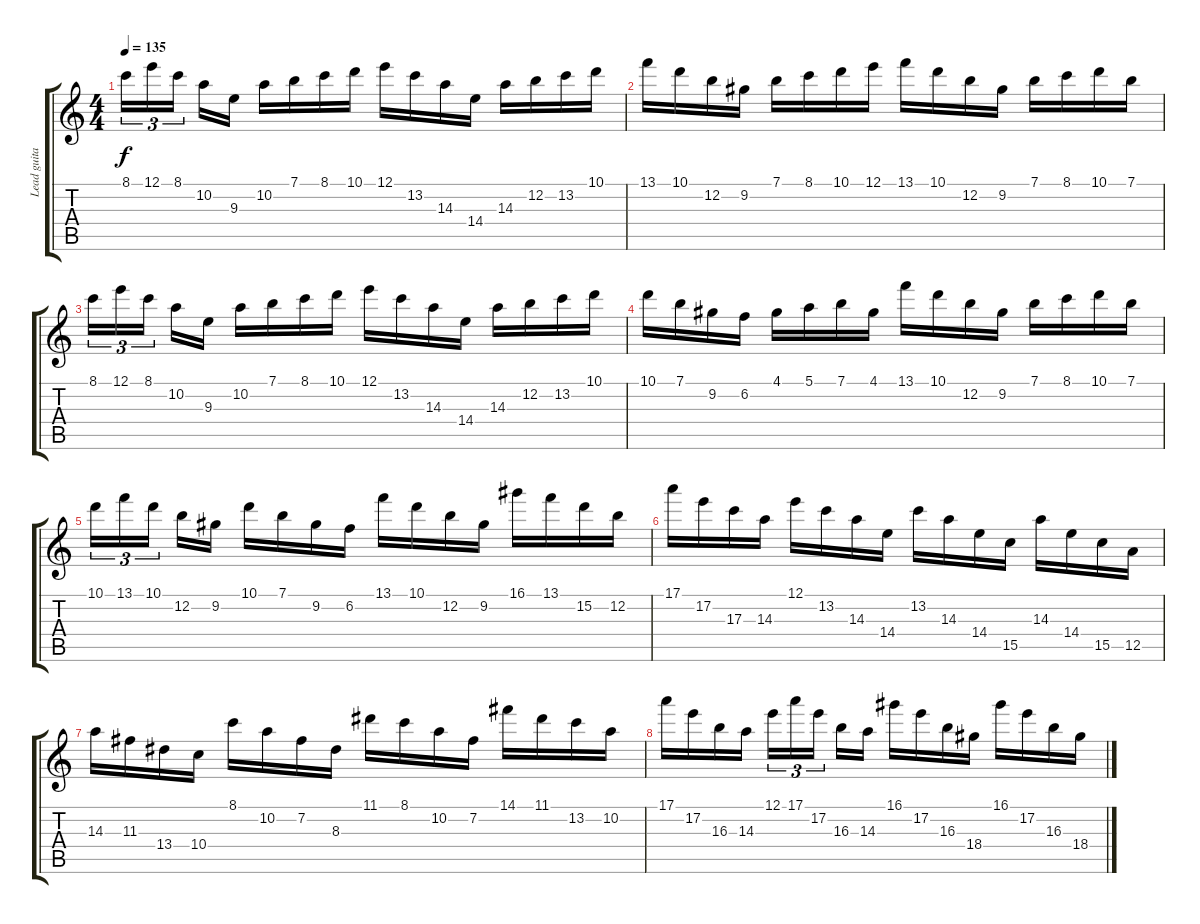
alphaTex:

\track ("Lead guitar" "Lead guita") {instrument distortionguitar}
\staff {score tabs}
\tuning (E4 B3 G3 D3 A2 E2) {hide}
\ts (4 4)
\tempo 135
\clef g2
\ks c
8.1.16{tu (3 2) dy f} 12.1.16{tu (3 2)} 8.1.16{tu (3 2)} 10.2.16 9.3.16 10.2.16 7.1.16 8.1.16 10.1.16 12.1.16 13.2.16 14.3.16 14.4.16 14.3.16 12.2.16 13.2.16 10.1.16 |
13.1.16 10.1.16 12.2.16 9.2.16 7.1.16 8.1.16 10.1.16 12.1.16 13.1.16 10.1.16 12.2.16 9.2.16 7.1.16 8.1.16 10.1.16 7.1.16 |
8.1.16{tu (3 2)} 12.1.16{tu (3 2)} 8.1.16{tu (3 2)} 10.2.16 9.3.16 10.2.16 7.1.16 8.1.16 10.1.16 12.1.16 13.2.16 14.3.16 14.4.16 14.3.16 12.2.16 13.2.16 10.1.16 |
10.1.16 7.1.16 9.2.16 6.2.16 4.1.16 5.1.16 7.1.16 4.1.16 13.1.16 10.1.16 12.2.16 9.2.16 7.1.16 8.1.16 10.1.16 7.1.16 |
10.1.16{tu (3 2)} 13.1.16{tu (3 2)} 10.1.16{tu (3 2)} 12.2.16 9.2.16 10.1.16 7.1.16 9.2.16 6.2.16 13.1.16 10.1.16 12.2.16 9.2.16 16.1.16 13.1.16 15.2.16 12.2.16 |
17.1.16 17.2.16 17.3.16 14.3.16 12.1.16 13.2.16 14.3.16 14.4.16 13.2.16 14.3.16 14.4.16 15.5.16 14.3.16 14.4.16 15.5.16 12.5.16 |
14.3.16 11.3.16 13.4.16 10.4.16 8.1.16 10.2.16 7.2.16 8.3.16 11.1.16 8.1.16 10.2.16 7.2.16 14.1.16 11.1.16 13.2.16 10.2.16 |
17.1.16 17.2.16 16.3.16 14.3.16 12.1.16{tu (3 2)} 17.1.16{tu (3 2)} 17.2.16{tu (3 2)} 16.3.16 14.3.16 16.1.16 17.2.16 16.3.16 18.4.16 16.1.16 17.2.16 16.3.16 18.4.16
